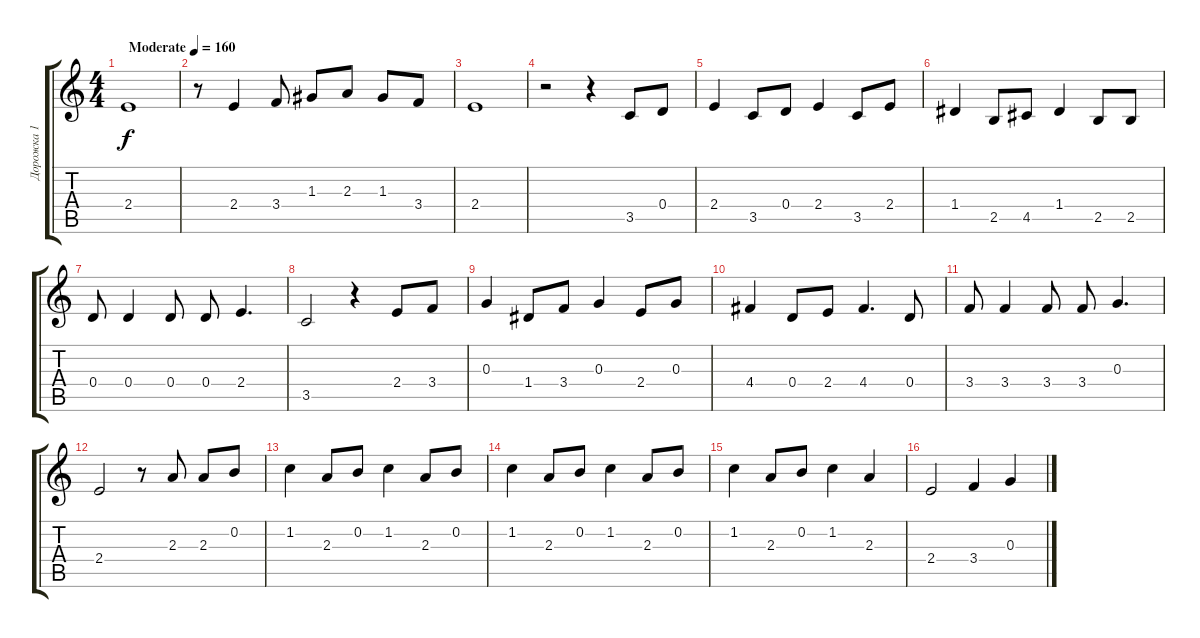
\track ("Дорожка 1" "Дорожка 1") {instrument acousticguitarsteel}
\staff {score tabs}
\tuning (E4 B3 G3 D3 A2 E2) {hide}
\ts (4 4)
\tempo (160 "Moderate")
\clef g2
\ks c
2.4.1{dy f instrument acousticguitarsteel} |
r.8 2.4.4 3.4.8 1.3.8 2.3.8 1.3.8 3.4.8 |
2.4.1 |
r.2 r.4 3.5.8 0.4.8 |
2.4.4 3.5.8 0.4.8 2.4.4 3.5.8 2.4.8 |
1.4.4 2.5.8 4.5.8 1.4.4 2.5.8 2.5.8 |
0.4.8 0.4.4 0.4.8 0.4.8 2.4.4{d} |
3.5.2 r.4 2.4.8 3.4.8 |
0.3.4 1.4.8 3.4.8 0.3.4 2.4.8 0.3.8 |
4.4.4 0.4.8 2.4.8 4.4.4{d} 0.4.8 |
3.4.8 3.4.4 3.4.8 3.4.8 0.3.4{d} |
2.4.2 r.8 2.3.8 2.3.8 0.2.8 |
1.2.4 2.3.8 0.2.8 1.2.4 2.3.8 0.2.8 |
1.2.4 2.3.8 0.2.8 1.2.4 2.3.8 0.2.8 |
1.2.4 2.3.8 0.2.8 1.2.4 2.3.4 |
2.4.2 3.4.4 0.3.4
